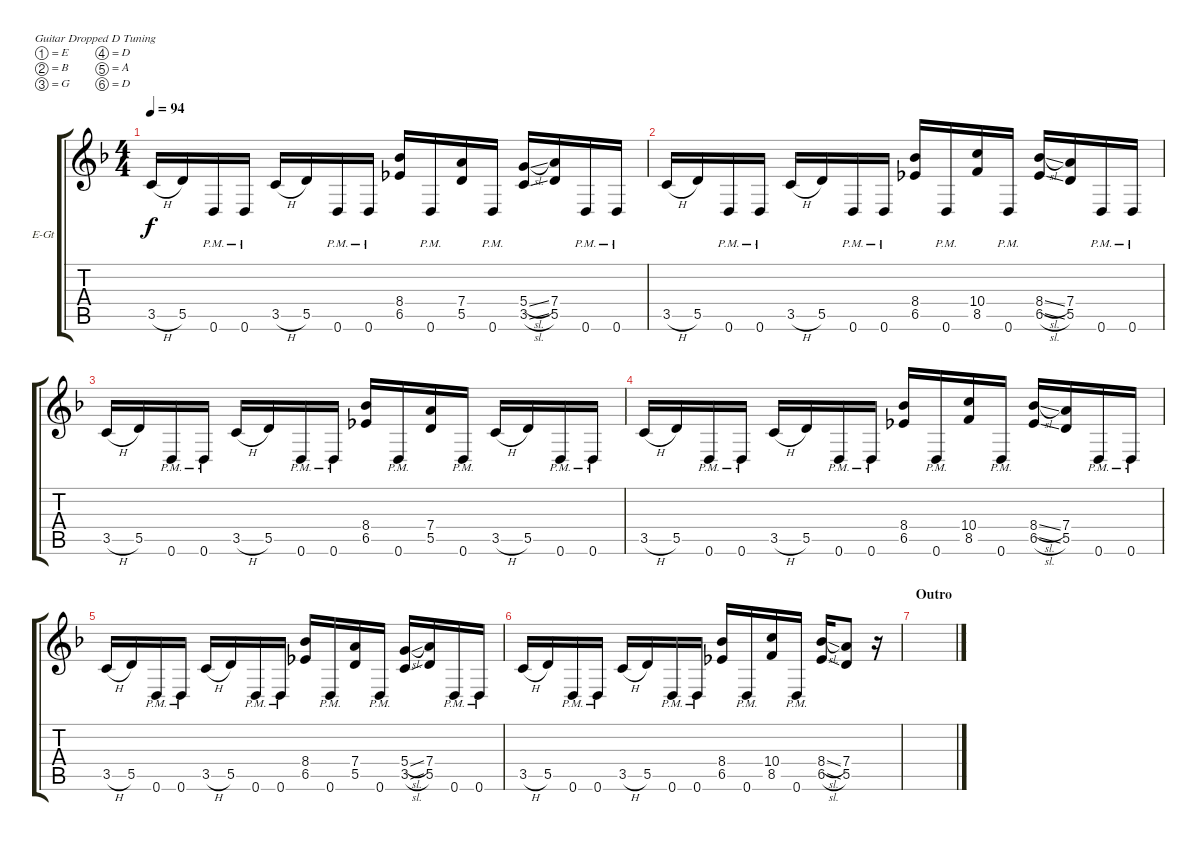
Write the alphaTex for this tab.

\defaultSystemsLayout 4
\bracketExtendMode groupsimilarinstruments
\firstSystemTrackNameOrientation horizontal
\otherSystemsTrackNameOrientation horizontal
\track ("Electric Guitar" "E-Gt") {instrument distortionguitar}
\staff {score tabs}
\tuning (E4 B3 G3 D3 A2 D2)
\ts (4 4)
\tempo 94
\clef g2
\ks dminor
3.5{h}.16{dy f} 5.5.16 0.6{pm}.16 0.6{pm}.16 3.5{h}.16 5.5.16 0.6{pm}.16 0.6{pm}.16 (6.5 8.4).16 0.6{pm}.16 (5.5 7.4).16 0.6{pm}.16 (3.5{sl} 5.4{sl}).16 (5.5 7.4).16 0.6{pm}.16 0.6{pm}.16 |
3.5{h}.16 5.5.16 0.6{pm}.16 0.6{pm}.16 3.5{h}.16 5.5.16 0.6{pm}.16 0.6{pm}.16 (6.5 8.4).16 0.6{pm}.16 (8.5 10.4).16 0.6{pm}.16 (6.5{sl} 8.4{sl}).16 (5.5 7.4).16 0.6{pm}.16 0.6{pm}.16 |
3.5{h}.16 5.5.16 0.6{pm}.16 0.6{pm}.16 3.5{h}.16 5.5.16 0.6{pm}.16 0.6{pm}.16 (6.5 8.4).16 0.6{pm}.16 (5.5 7.4).16 0.6{pm}.16 3.5{h}.16 5.5.16 0.6{pm}.16 0.6{pm}.16 |
3.5{h}.16 5.5.16 0.6{pm}.16 0.6{pm}.16 3.5{h}.16 5.5.16 0.6{pm}.16 0.6{pm}.16 (6.5 8.4).16 0.6{pm}.16 (8.5 10.4).16 0.6{pm}.16 (6.5{sl} 8.4{sl}).16 (5.5 7.4).16 0.6{pm}.16 0.6{pm}.16 |
3.5{h}.16 5.5.16 0.6{pm}.16 0.6{pm}.16 3.5{h}.16 5.5.16 0.6{pm}.16 0.6{pm}.16 (6.5 8.4).16 0.6{pm}.16 (5.5 7.4).16 0.6{pm}.16 (3.5{sl} 5.4{sl}).16 (5.5 7.4).16 0.6{pm}.16 0.6{pm}.16 |
3.5{h}.16 5.5.16 0.6{pm}.16 0.6{pm}.16 3.5{h}.16 5.5.16 0.6{pm}.16 0.6{pm}.16 (6.5 8.4).16 0.6{pm}.16 (8.5 10.4).16 0.6{pm}.16 (6.5{sl} 8.4{sl}).16 (5.5 7.4).8 r.16 |
\section ("" "Outro")
